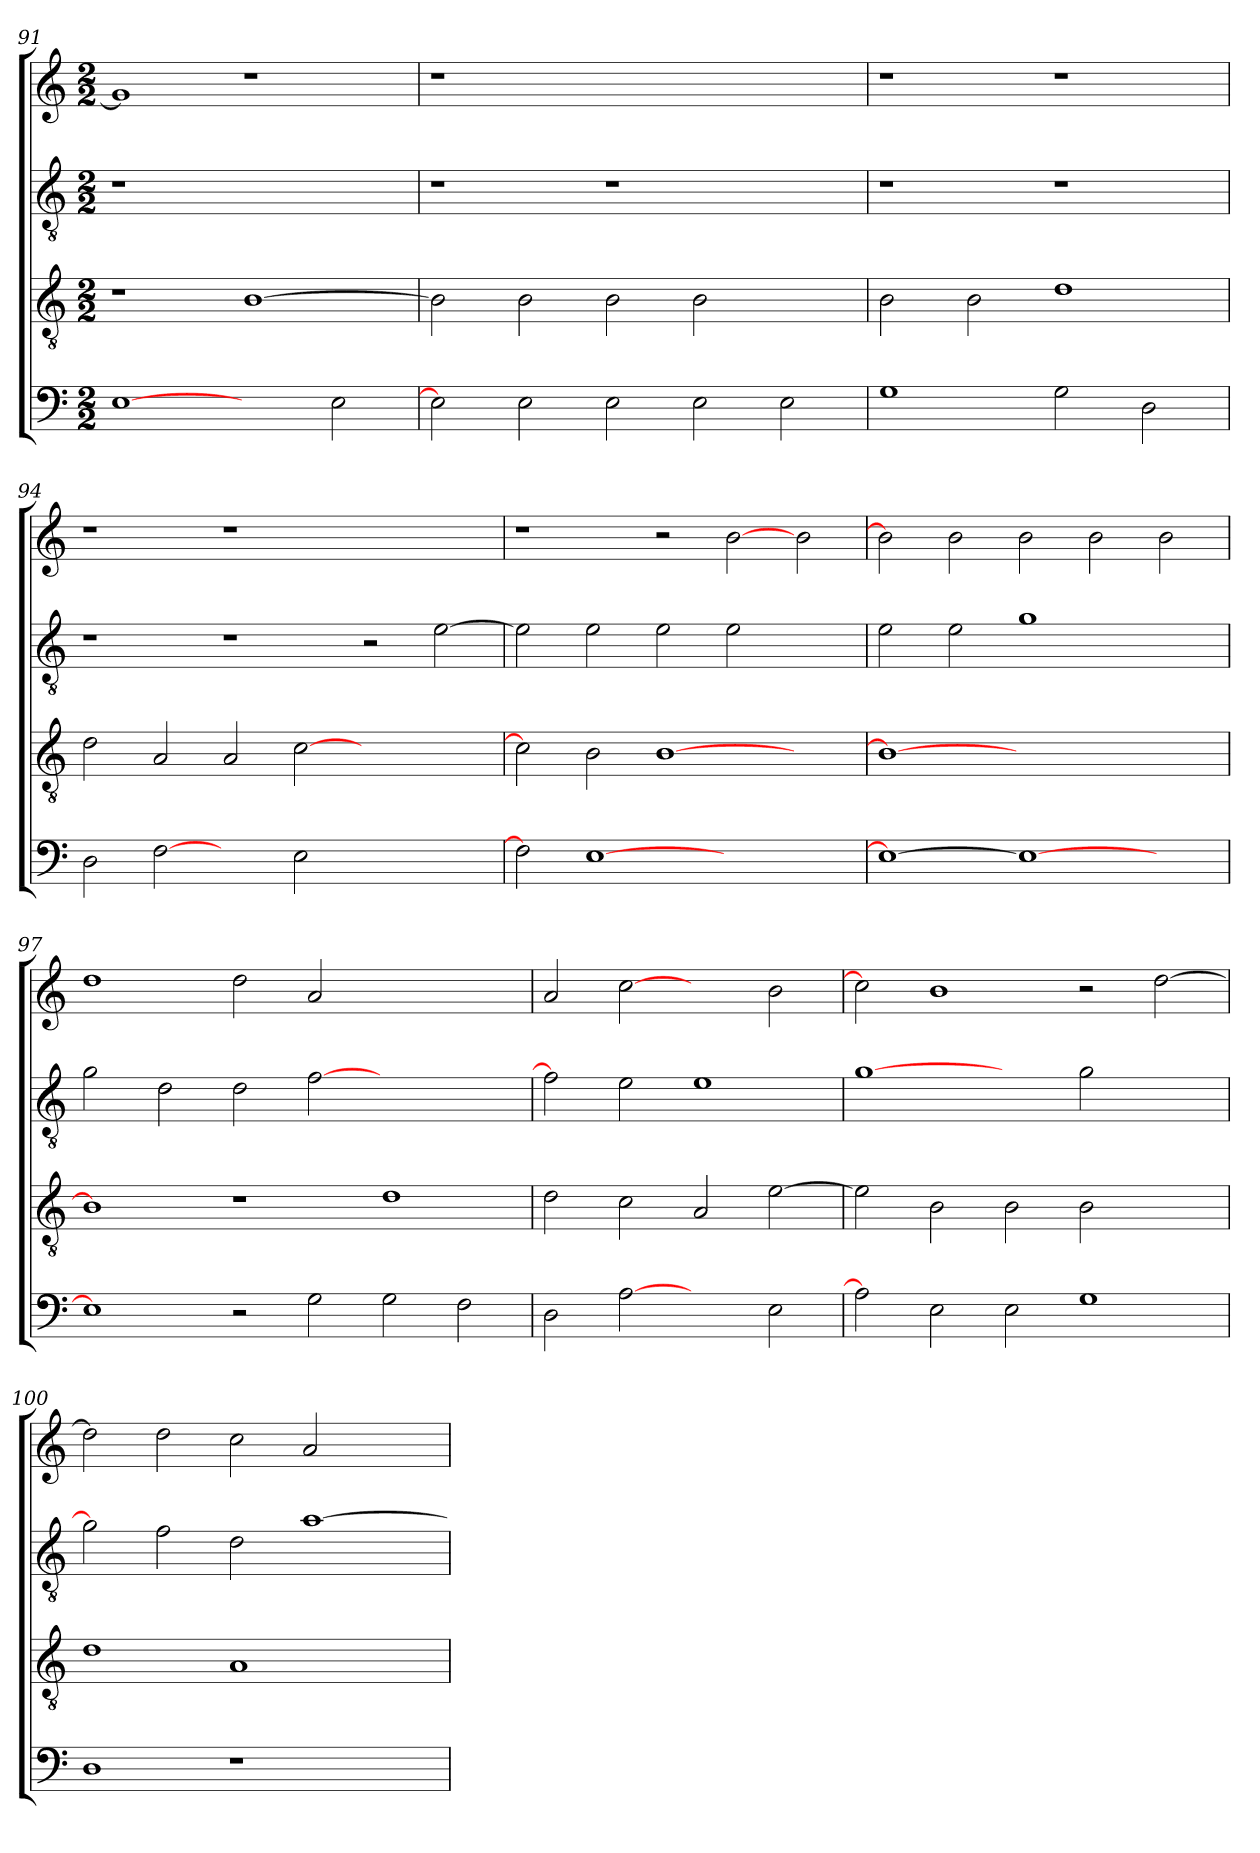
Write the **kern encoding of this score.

**kern	**kern	**kern	**kern
*part4	*part3	*part2	*part1
*staff4	*staff3	*staff2	*staff1
*clefF4	*clefGv2	*clefGv2	*clefG2
*k[]	*k[]	*k[]	*k[]
*M2/2	*M2/2	*M2/2	*M2/2
=91	=91	=91	=91
[1E	1r	1r	1g]
2ryy	[1B	1ryy	1r
2E\	.	.	.
=92	=92	=92	=92
2E]	2B\]	1r	1r
2E\	2B\	.	.
2E\	2B\	1r	1.ryy
2E\	2B\	.	.
2E\	2ryy	2ryy	.
=93	=93	=93	=93
1G	2B\	1r	1r
.	2B\	.	.
2G\	1d	1r	1r
2D\	.	.	.
=94	=94	=94	=94
2D\	2d\	1r	1r
[2F	2A/	.	.
2ryy	2A/	1r	1r
2E\	[2c\	.	.
1ryy	1ryy	2r	1ryy
.	.	[2e\	.
=95	=95	=95	=95
2F]	2c\]	2e\]	1r
[1E	2B\	2e\	.
.	[1B	2e\	2r
1ryy	.	2e\	[2b
.	2ryy	2ryy	2b\
=96	=96	=96	=96
1E_	1B_	2e\	2b]
.	.	2e\	2b\
1E_	1.ryy	1g	2b\
.	.	.	2b\
2ryy	.	2ryy	2b\
=97	=97	=97	=97
1E]	1B]	2g\	1dd
.	.	2d\	.
2r	1r	2d\	2dd\
2G\	.	[2f\	2a/
2G\	1d	1ryy	1ryy
2F\	.	.	.
=98	=98	=98	=98
2D\	2d\	2f\]	2a/
[2A	2c\	2e\	[2cc
2ryy	2A/	1e	2ryy
2E\	[2e\	.	2b\
=99	=99	=99	=99
2A]	2e\]	[1g	2cc]
2E\	2B\	.	1b
2E\	2B\	2ryy	.
1G	2B\	2g\	2r
.	2ryy	2ryy	[2dd\
=100	=100	=100	=100
1D	1d	2g]	2dd\]
.	.	2f\	2dd\
1r	1A	2d\	2cc\
.	.	[1a	2a/
2ryy	2ryy	.	2ryy
=	=	=	=
*-	*-	*-	*-
